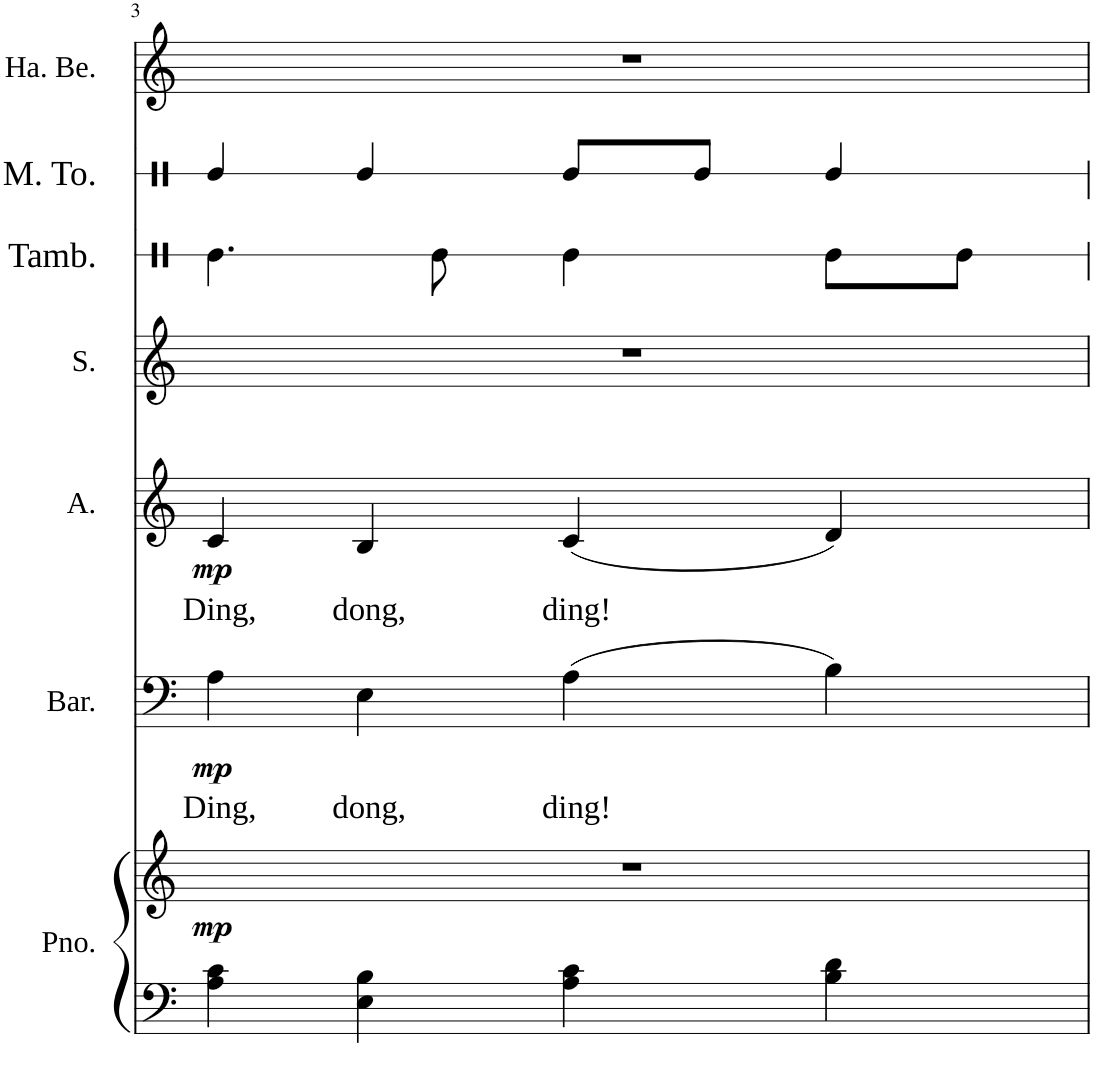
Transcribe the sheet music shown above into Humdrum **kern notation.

**kern	**kern	**dynam	**kern	**text	**dynam	**kern	**text	**dynam	**kern	**kern	**kern	**kern
*part7	*part7	*part7	*part6	*part6	*part6	*part5	*part5	*part5	*part4	*part3	*part2	*part1
*staff8	*staff7	*staff7/8	*staff6	*staff6	*staff6	*staff5	*staff5	*staff5	*staff4	*staff3	*staff2	*staff1
*I"Piano	*	*	*I"Baritone	*	*	*I"Alto	*	*	*I"Soprano	*I"Tambourine	*I"Mid Tom	*I"Hand Bells
*I'Pno.	*	*	*I'Bar.	*	*	*I'A.	*	*	*I'S.	*I'Tamb.	*I'M. To.	*I'Ha. Be.
!!LO:PB:g=z
*clefF4	*clefG2	*	*clefF4	*	*	*clefG2	*	*	*clefG2	*clefX	*clefX	*clefG2
*k[]	*k[]	*	*k[]	*	*	*k[]	*	*	*k[]	*k[]	*k[]	*k[]
*M4/4	*M4/4	*	*M4/4	*	*	*M4/4	*	*	*M4/4	*M4/4	*M4/4	*M4/4
=3	=3	=3	=3	=3	=3	=3	=3	=3	=3	=3	=3	=3
!	!	!LO:DY:b	!	!LO:LY:b	!LO:DY:b	!	!LO:LY:b	!LO:DY:b	!	!	!	!
4A\ 4c\	1r	mp	4A\	Ding,	mp	4c/	Ding,	mp	1r	4.Re\	4Re/	1r
!	!	!	!	!LO:LY:b	!	!	!LO:LY:b	!	!	!	!	!
4E\ 4B\	.	.	4E\	dong,	.	4B/	dong,	.	.	.	4Re/	.
.	.	.	.	.	.	.	.	.	.	8Re\	.	.
!	!	!	!	!LO:LY:b	!	!	!LO:LY:b	!	!	!	!	!
4A\ 4c\	.	.	(4A\	ding!	.	(4c/	ding!	.	.	4Re\	8Re/L	.
.	.	.	.	.	.	.	.	.	.	.	8Re/J	.
4B\ 4d\	.	.	4B\)	.	.	4d/)	.	.	.	8Re\L	4Re/	.
.	.	.	.	.	.	.	.	.	.	8Re\J	.	.
=	=	=	=	=	=	=	=	=	=	=	=	=
*-	*-	*-	*-	*-	*-	*-	*-	*-	*-	*-	*-	*-
